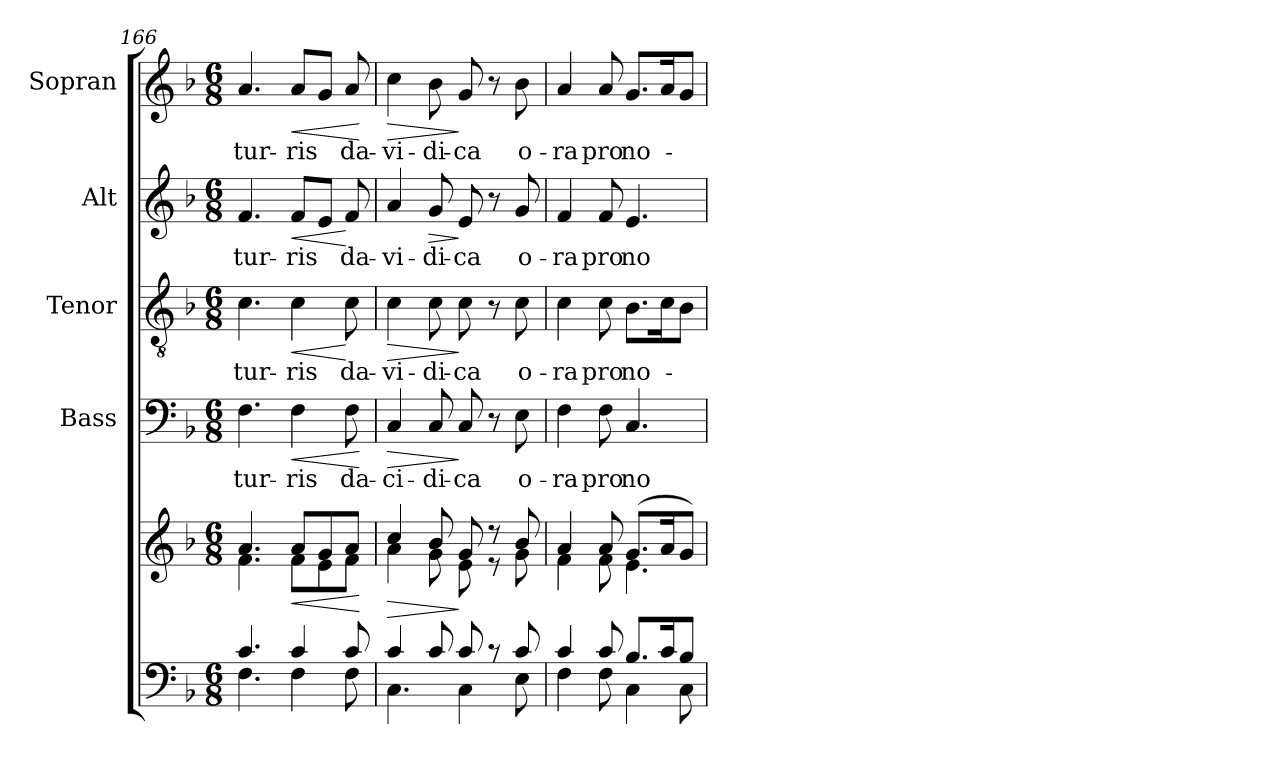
**kern	**kern	**dynam	**kern	**text	**dynam	**kern	**text	**dynam	**kern	**text	**dynam	**kern	**text	**dynam
*part5	*part5	*part5	*part4	*part4	*part4	*part3	*part3	*part3	*part2	*part2	*part2	*part1	*part1	*part1
*staff6	*staff5	*staff5/6	*staff4	*staff4	*staff4	*staff3	*staff3	*staff3	*staff2	*staff2	*staff2	*staff1	*staff1	*staff1
*	*	*	*I"Bass	*	*	*I"Tenor	*	*	*I"Alt	*	*	*I"Sopran	*	*
*	*	*	*I'B.	*	*	*I'T.	*	*	*I'A.	*	*	*I'S.	*	*
*clefF4	*clefG2	*	*clefF4	*	*	*clefGv2	*	*	*clefG2	*	*	*clefG2	*	*
*k[b-]	*k[b-]	*	*k[b-]	*	*	*k[b-]	*	*	*k[b-]	*	*	*k[b-]	*	*
*F:	*F:	*	*F:	*	*	*F:	*	*	*F:	*	*	*F:	*	*
*M6/8	*M6/8	*	*M6/8	*	*	*M6/8	*	*	*M6/8	*	*	*M6/8	*	*
=166	=166	=166	=166	=166	=166	=166	=166	=166	=166	=166	=166	=166	=166	=166
*^	*^	*	*	*	*	*	*	*	*	*	*	*	*	*
!	!	!	!	!	!	!LO:LY:b	!	!	!LO:LY:b	!	!	!LO:LY:b	!	!	!LO:LY:b	!
4.c/	4.F\	4.a/	4.f\	.	4.F\	tur-	.	4.c\	tur-	.	4.f/	tur-	.	4.a/	tur-	.
!	!	!	!	!LO:HP:b	!	!LO:LY:b	!LO:HP:b	!	!LO:LY:b	!LO:HP:b	!	!LO:LY:b	!LO:HP:b	!	!LO:LY:b	!LO:HP:b
4c/	4F\	8a/L	8f\L	<	4F\	-ris	<	4c\	-ris	<	8f/L	-ris	<	8a/L	-ris	<
.	.	8g/	8e\	.	.	.	.	.	.	.	8e/J	.	.	8g/J	.	.
!	!	!	!	!	!	!LO:LY:b	!	!	!LO:LY:b	!	!	!LO:LY:b	!	!	!LO:LY:b	!
8c/	8F\	8a/J	8f\J	.	8F\	da-	.	8c\	da-	[	8f/	da-	[	8a/	da-	.
*v	*v	*	*	*	*	*	*	*	*	*	*	*	*	*	*	*
*	*v	*v	*	*	*	*	*	*	*	*	*	*	*	*	*
.	.	[	.	.	[	.	.	.	.	.	.	.	.	[
=167	=167	=167	=167	=167	=167	=167	=167	=167	=167	=167	=167	=167	=167	=167
*^	*	*	*	*	*	*	*	*	*	*	*	*	*	*
!	!	!	!LO:HP:b	!	!LO:LY:b	!LO:HP:b	!	!LO:LY:b	!LO:HP:b	!	!LO:LY:b	!	!	!LO:LY:b	!LO:HP:b
*	*	*^	*	*	*	*	*	*	*	*	*	*	*	*	*
4c/	4.C\	4cc/	4a\	>	4C/	-ci-	>	4c\	-vi-	>	4a/	-vi-	.	4cc\	-vi-	>
!	!	!	!	!	!	!LO:LY:b	!	!	!LO:LY:b	!	!	!LO:LY:b	!LO:HP:b	!	!LO:LY:b	!
8c/	.	8b-/	8g\	.	8C/	-di-	.	8c\	-di-	.	8g/	-di-	>	8b-\	-di-	.
!	!	!	!	!	!	!LO:LY:b	!	!	!LO:LY:b	!	!	!LO:LY:b	!	!	!LO:LY:b	!
8c/	4C\	8g/	8e\	]	8C/	-ca	]	8c\	-ca	]	8e/	-ca	]	8g/	-ca	]
8rc	.	8r	8r	.	8r	.	.	8r	.	.	8r	.	.	8r	.	.
!	!	!	!	!	!	!LO:LY:b	!	!	!LO:LY:b	!	!	!LO:LY:b	!	!	!LO:LY:b	!
8c/	8E\	8b-/	8g\	.	8E\	o-	.	8c\	o-	.	8g/	o-	.	8b-\	o-	.
=168	=168	=168	=168	=168	=168	=168	=168	=168	=168	=168	=168	=168	=168	=168	=168	=168
!	!	!	!	!	!	!LO:LY:b	!	!	!LO:LY:b	!	!	!LO:LY:b	!	!	!LO:LY:b	!
4c/	4F\	4a/	4f\	.	4F\	-ra	.	4c\	-ra	.	4f/	-ra	.	4a/	-ra	.
!	!	!	!	!	!	!LO:LY:b	!	!	!LO:LY:b	!	!	!LO:LY:b	!	!	!LO:LY:b	!
8c/	8F\	8a/	8f\	.	8F\	pro	.	8c\	pro	.	8f/	pro	.	8a/	pro	.
!	!	!	!	!	!	!LO:LY:b	!	!	!LO:LY:b	!	!	!LO:LY:b	!	!	!LO:LY:b	!
8.B-/L	4C\	(>8.g/L	4.e\	.	4.C/	no-	.	8.B-\L	no-	.	4.e/	no-	.	8.g/L	no-	.
16c/k	.	16a/k	.	.	.	.	.	16c\k	.	.	.	.	.	16a/k	.	.
8B-/J	8C\	8g/J)	.	.	.	.	.	8B-\J	.	.	.	.	.	8g/J	.	.
*v	*v	*	*	*	*	*	*	*	*	*	*	*	*	*	*	*
*	*v	*v	*	*	*	*	*	*	*	*	*	*	*	*	*
=	=	=	=	=	=	=	=	=	=	=	=	=	=	=
*-	*-	*-	*-	*-	*-	*-	*-	*-	*-	*-	*-	*-	*-	*-
